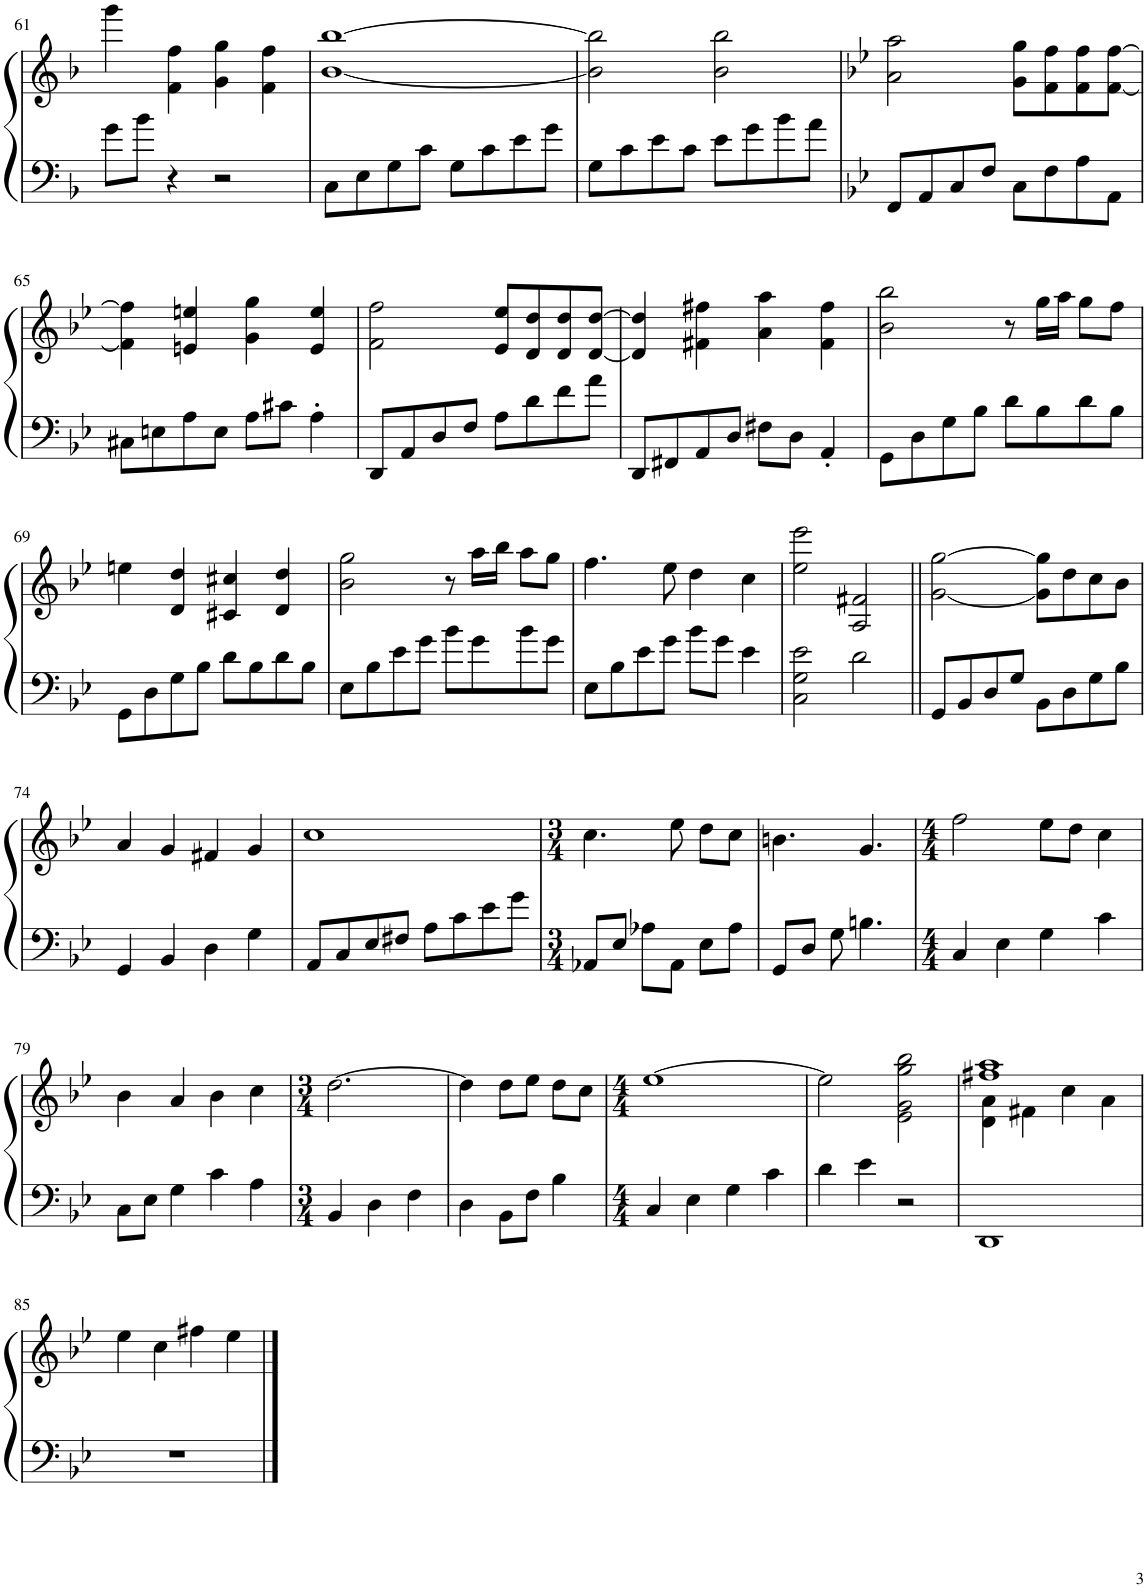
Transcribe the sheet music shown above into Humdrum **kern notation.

**kern	**kern
*part1	*part1
*staff2	*staff1
*I"Piano, Piano R	*
*I'Pno.	*
!!LO:PB:g=z
*clefF4	*clefG2
*k[b-]	*k[b-]
*M4/4	*M4/4
=61	=61
8g\L	4ggg\
8b-\J	.
4r	4f\ 4ff\
2r	4g\ 4gg\
.	4f\ 4ff\
=62	=62
8C\L	[1b- [1bb-
8E\	.
8G\	.
8c\J	.
8G\L	.
8c\	.
8e\	.
8g\J	.
=63	=63
8G\L	2b-\] 2bb-\]
8c\	.
8e\	.
8c\J	.
8e\L	2b-\ 2bb-\
8g\	.
8b-\	.
8a\J	.
=64	=64
*k[b-e-]	*k[b-e-]
8FF/L	2a\ 2aa\
8AA/	.
8C/	.
8F/J	.
8C\L	8g\ 8gg\L
8F\	8f\ 8ff\
8A\	8f\ 8ff\
8AA\J	[8f\ [8ff\J
!!LO:LB:g=z
=65	=65
8C#X\L	4f\] 4ff\]
8En\	.
8A\	4en/ 4een/
8E\J	.
8A\L	4g\ 4gg\
8c#X\J	.
4A'\	4e/ 4ee/
=66	=66
8DD/L	2f\ 2ff\
8AA/	.
8D/	.
8F/J	.
8A\L	8e-/ 8ee-/L
8d\	8d/ 8dd/
8f\	8d/ 8dd/
8a\J	[8d/ [8dd/J
=67	=67
8DD/L	4d/] 4dd/]
8FF#X/	.
8AA/	4f#X\ 4ff#X\
8D/J	.
8F#X\L	4a\ 4aa\
8D\J	.
4AA'/	4f#\ 4ff#\
=68	=68
8GG\L	2b-\ 2bb-\
8D\	.
8G\	.
8B-\J	.
8d\L	8r
8B-\	16gg\LL
.	16aa\JJ
8d\	8gg\L
8B-\J	8ff\J
!!LO:LB:g=z
=69	=69
8GG\L	4een\
8D\	.
8G\	4d/ 4dd/
8B-\J	.
8d\L	4c#X/ 4cc#X/
8B-\	.
8d\	4d/ 4dd/
8B-\J	.
=70	=70
8E-\L	2b-\ 2gg\
8B-\	.
8e-\	.
8g\J	.
8b-\L	8r
8g\	16aa\LL
.	16bb-\JJ
8b-\	8aa\L
8g\J	8gg\J
=71	=71
8E-\L	4.ff\
8B-\	.
8e-\	.
8g\J	8ee-\
8b-\L	4dd\
8g\J	.
4e-\	4cc\
=72	=72
2C\ 2G\ 2e-\	2ee-\ 2eee-\
2d\	2A/ 2f#X/
=73||	=73||
8GG/L	[2g\ [2gg\
8BB-/	.
8D/	.
8G/J	.
8BB-\L	8g\] 8gg\]L
8D\	8dd\
8G\	8cc\
8B-\J	8b-\J
!!LO:LB:g=z
=74	=74
4GG/	4a/
4BB-/	4g/
4D\	4f#X/
4G\	4g/
=75	=75
8AA/L	1cc
8C/	.
8E-/	.
8F#X/J	.
8A\L	.
8c\	.
8e-\	.
8g\J	.
=76	=76
*M3/4	*M3/4
8AA-X/L	4.cc\
8E-/J	.
8A-X\L	.
8AA-\J	8ee-\
8E-\L	8dd\L
8A-\J	8cc\J
=77	=77
8GG/L	4.bn\
8D/J	.
8G\	.
4.Bn\	4.g/
=78	=78
*M4/4	*M4/4
4C/	2ff\
4E-\	.
4G\	8ee-\L
.	8dd\J
4c\	4cc\
!!LO:LB:g=z
=79	=79
8C\L	4b-\
8E-\J	.
4G\	4a/
4c\	4b-\
4A\	4cc\
=80	=80
*M3/4	*M3/4
4BB-/	[2.dd\
4D\	.
4F\	.
=81	=81
4D\	4dd\]
8BB-\L	8dd\L
8F\J	8ee-\J
4B-\	8dd\L
.	8cc\J
=82	=82
*M4/4	*M4/4
4C/	[1ee-
4E-\	.
4G\	.
4c\	.
=83	=83
4d\	2ee-\]
4e-\	.
2r	2e-\ 2g\ 2gg\ 2bb-\
=84	=84
*	*^
1DD	1ff#X 1aa	4d\ 4a\
.	.	4f#X\
.	.	4cc\
.	.	4a\
*	*v	*v
!!LO:LB:g=z
=85	=85
1r	4ee-\
.	4cc\
.	4ff#X\
.	4ee-\
==	==
*-	*-
